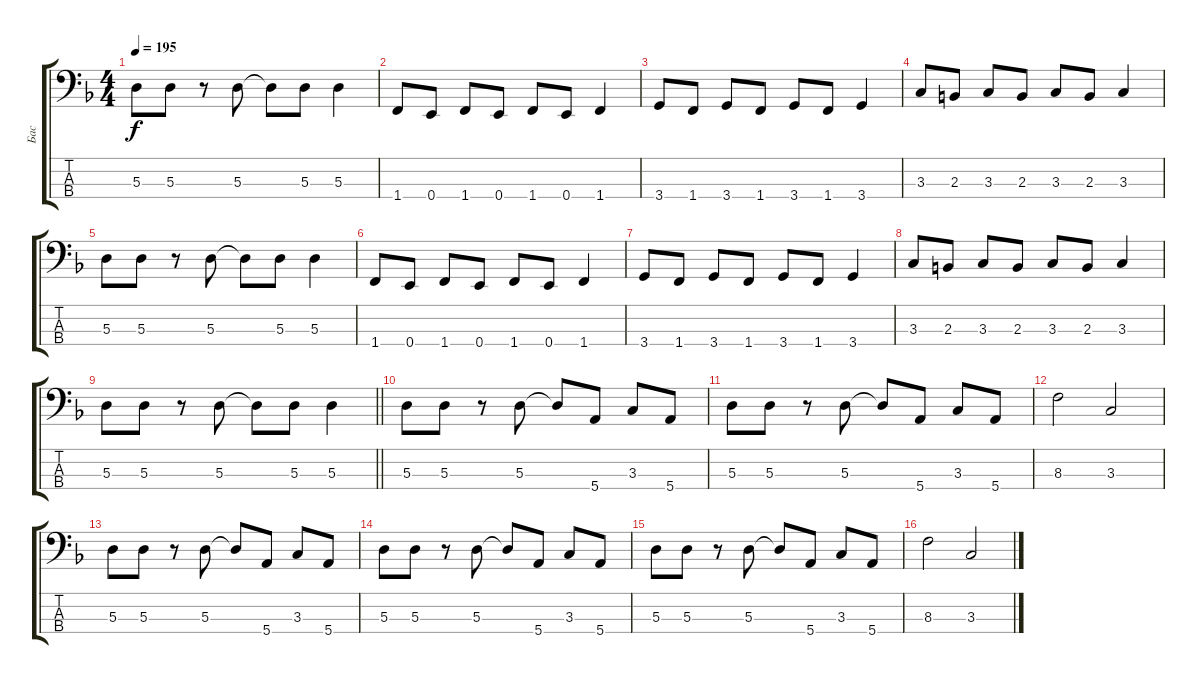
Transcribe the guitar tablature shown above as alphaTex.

\track ("Бас" "Бас") {instrument electricbassfinger}
\staff {score tabs}
\tuning (G2 D2 A1 E1) {hide}
\ts (4 4)
\tempo 195
\clef f4
\ks f
5.3.8{dy f} 5.3.8 r.8 5.3.8 5.3{t}.8 5.3.8 5.3.4 |
1.4.8 0.4.8 1.4.8 0.4.8 1.4.8 0.4.8 1.4.4 |
3.4.8 1.4.8 3.4.8 1.4.8 3.4.8 1.4.8 3.4.4 |
3.3.8 2.3.8 3.3.8 2.3.8 3.3.8 2.3.8 3.3.4 |
5.3.8 5.3.8 r.8 5.3.8 5.3{t}.8 5.3.8 5.3.4 |
1.4.8 0.4.8 1.4.8 0.4.8 1.4.8 0.4.8 1.4.4 |
3.4.8 1.4.8 3.4.8 1.4.8 3.4.8 1.4.8 3.4.4 |
3.3.8 2.3.8 3.3.8 2.3.8 3.3.8 2.3.8 3.3.4 |
\barLineRight lightlight
5.3.8 5.3.8 r.8 5.3.8 5.3{t}.8 5.3.8 5.3.4 |
5.3.8 5.3.8 r.8 5.3.8 5.3{t}.8 5.4.8 3.3.8 5.4.8 |
5.3.8 5.3.8 r.8 5.3.8 5.3{t}.8 5.4.8 3.3.8 5.4.8 |
8.3.2 3.3.2 |
5.3.8 5.3.8 r.8 5.3.8 5.3{t}.8 5.4.8 3.3.8 5.4.8 |
5.3.8 5.3.8 r.8 5.3.8 5.3{t}.8 5.4.8 3.3.8 5.4.8 |
5.3.8 5.3.8 r.8 5.3.8 5.3{t}.8 5.4.8 3.3.8 5.4.8 |
8.3.2 3.3.2
